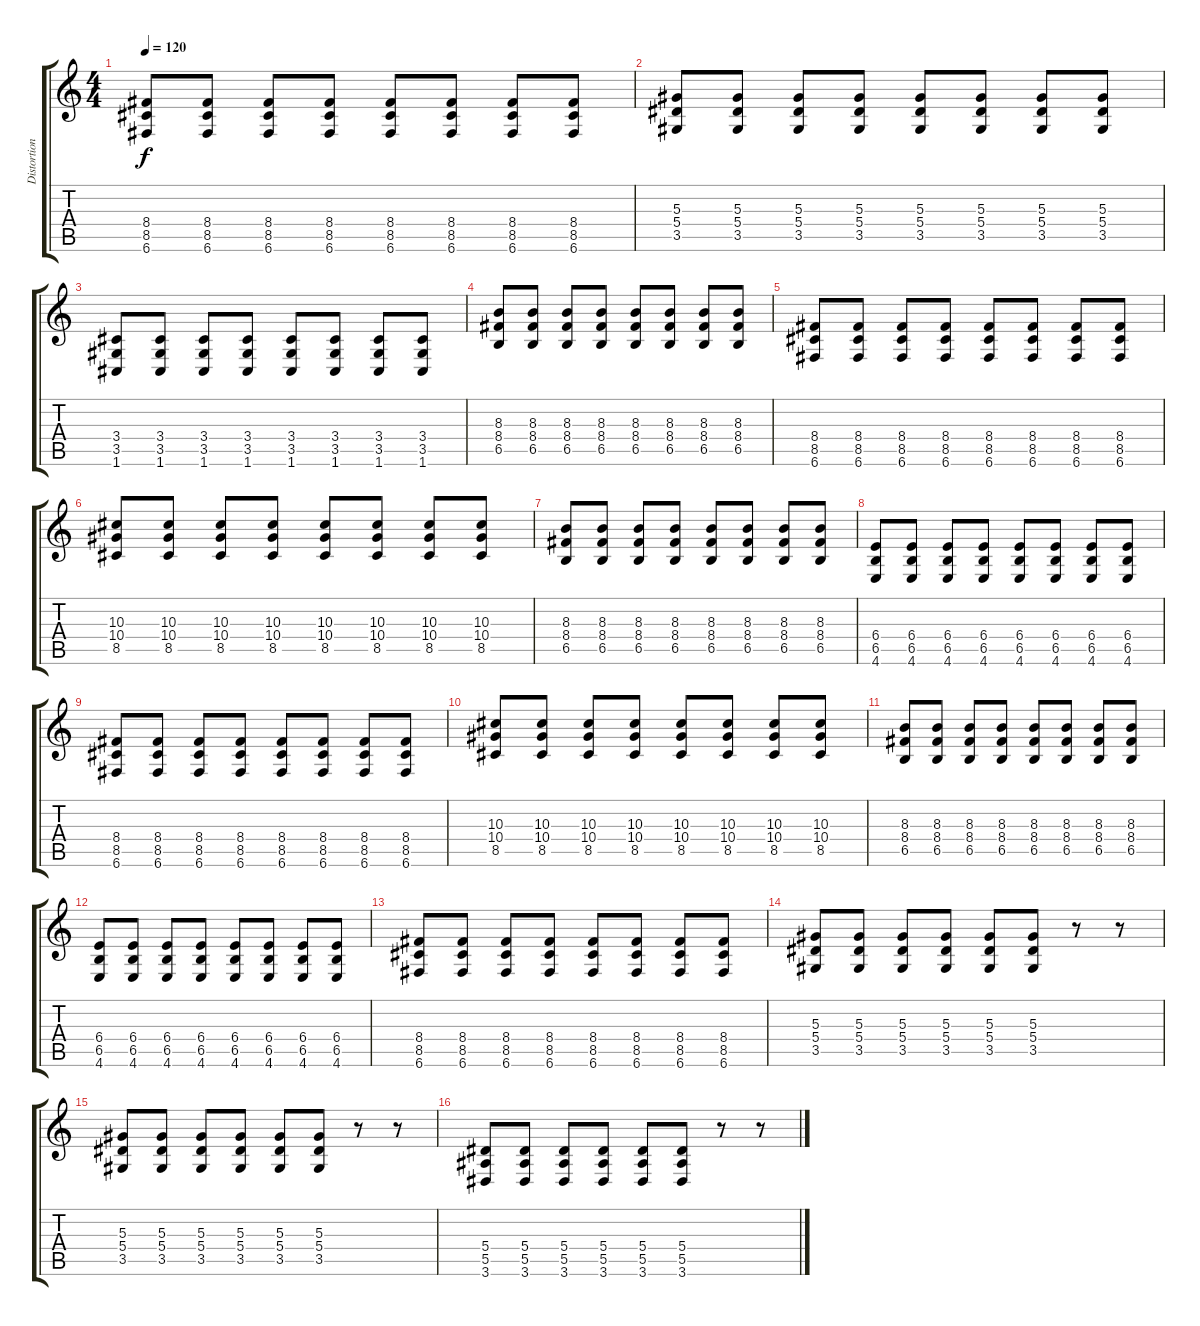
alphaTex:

\track ("Distortion 1" "Distortion") {instrument distortionguitar}
\staff {score tabs}
\tuning (C4 G3 Eb3 Bb2 F2 C2) {hide}
\ts (4 4)
\tempo 120
\clef g2
\ks c
(8.4 8.5 6.6).8{dy f} (8.4 8.5 6.6).8 (8.4 8.5 6.6).8 (8.4 8.5 6.6).8 (8.4 8.5 6.6).8 (8.4 8.5 6.6).8 (8.4 8.5 6.6).8 (8.4 8.5 6.6).8 |
(5.3 5.4 3.5).8 (5.3 5.4 3.5).8 (5.3 5.4 3.5).8 (5.3 5.4 3.5).8 (5.3 5.4 3.5).8 (5.3 5.4 3.5).8 (5.3 5.4 3.5).8 (5.3 5.4 3.5).8 |
(3.4 3.5 1.6).8 (3.4 3.5 1.6).8 (3.4 3.5 1.6).8 (3.4 3.5 1.6).8 (3.4 3.5 1.6).8 (3.4 3.5 1.6).8 (3.4 3.5 1.6).8 (3.4 3.5 1.6).8 |
(8.3 8.4 6.5).8 (8.3 8.4 6.5).8 (8.3 8.4 6.5).8 (8.3 8.4 6.5).8 (8.3 8.4 6.5).8 (8.3 8.4 6.5).8 (8.3 8.4 6.5).8 (8.3 8.4 6.5).8 |
(8.4 8.5 6.6).8 (8.4 8.5 6.6).8 (8.4 8.5 6.6).8 (8.4 8.5 6.6).8 (8.4 8.5 6.6).8 (8.4 8.5 6.6).8 (8.4 8.5 6.6).8 (8.4 8.5 6.6).8 |
(10.3 10.4 8.5).8 (10.3 10.4 8.5).8 (10.3 10.4 8.5).8 (10.3 10.4 8.5).8 (10.3 10.4 8.5).8 (10.3 10.4 8.5).8 (10.3 10.4 8.5).8 (10.3 10.4 8.5).8 |
(8.3 8.4 6.5).8 (8.3 8.4 6.5).8 (8.3 8.4 6.5).8 (8.3 8.4 6.5).8 (8.3 8.4 6.5).8 (8.3 8.4 6.5).8 (8.3 8.4 6.5).8 (8.3 8.4 6.5).8 |
(6.4 6.5 4.6).8 (6.4 6.5 4.6).8 (6.4 6.5 4.6).8 (6.4 6.5 4.6).8 (6.4 6.5 4.6).8 (6.4 6.5 4.6).8 (6.4 6.5 4.6).8 (6.4 6.5 4.6).8 |
(8.4 8.5 6.6).8 (8.4 8.5 6.6).8 (8.4 8.5 6.6).8 (8.4 8.5 6.6).8 (8.4 8.5 6.6).8 (8.4 8.5 6.6).8 (8.4 8.5 6.6).8 (8.4 8.5 6.6).8 |
(10.3 10.4 8.5).8 (10.3 10.4 8.5).8 (10.3 10.4 8.5).8 (10.3 10.4 8.5).8 (10.3 10.4 8.5).8 (10.3 10.4 8.5).8 (10.3 10.4 8.5).8 (10.3 10.4 8.5).8 |
(8.3 8.4 6.5).8 (8.3 8.4 6.5).8 (8.3 8.4 6.5).8 (8.3 8.4 6.5).8 (8.3 8.4 6.5).8 (8.3 8.4 6.5).8 (8.3 8.4 6.5).8 (8.3 8.4 6.5).8 |
(6.4 6.5 4.6).8 (6.4 6.5 4.6).8 (6.4 6.5 4.6).8 (6.4 6.5 4.6).8 (6.4 6.5 4.6).8 (6.4 6.5 4.6).8 (6.4 6.5 4.6).8 (6.4 6.5 4.6).8 |
(8.4 8.5 6.6).8 (8.4 8.5 6.6).8 (8.4 8.5 6.6).8 (8.4 8.5 6.6).8 (8.4 8.5 6.6).8 (8.4 8.5 6.6).8 (8.4 8.5 6.6).8 (8.4 8.5 6.6).8 |
(5.3 5.4 3.5).8 (5.3 5.4 3.5).8 (5.3 5.4 3.5).8 (5.3 5.4 3.5).8 (5.3 5.4 3.5).8 (5.3 5.4 3.5).8 r.8 r.8 |
(5.3 5.4 3.5).8 (5.3 5.4 3.5).8 (5.3 5.4 3.5).8 (5.3 5.4 3.5).8 (5.3 5.4 3.5).8 (5.3 5.4 3.5).8 r.8 r.8 |
(5.4 5.5 3.6).8 (5.4 5.5 3.6).8 (5.4 5.5 3.6).8 (5.4 5.5 3.6).8 (5.4 5.5 3.6).8 (5.4 5.5 3.6).8 r.8 r.8
